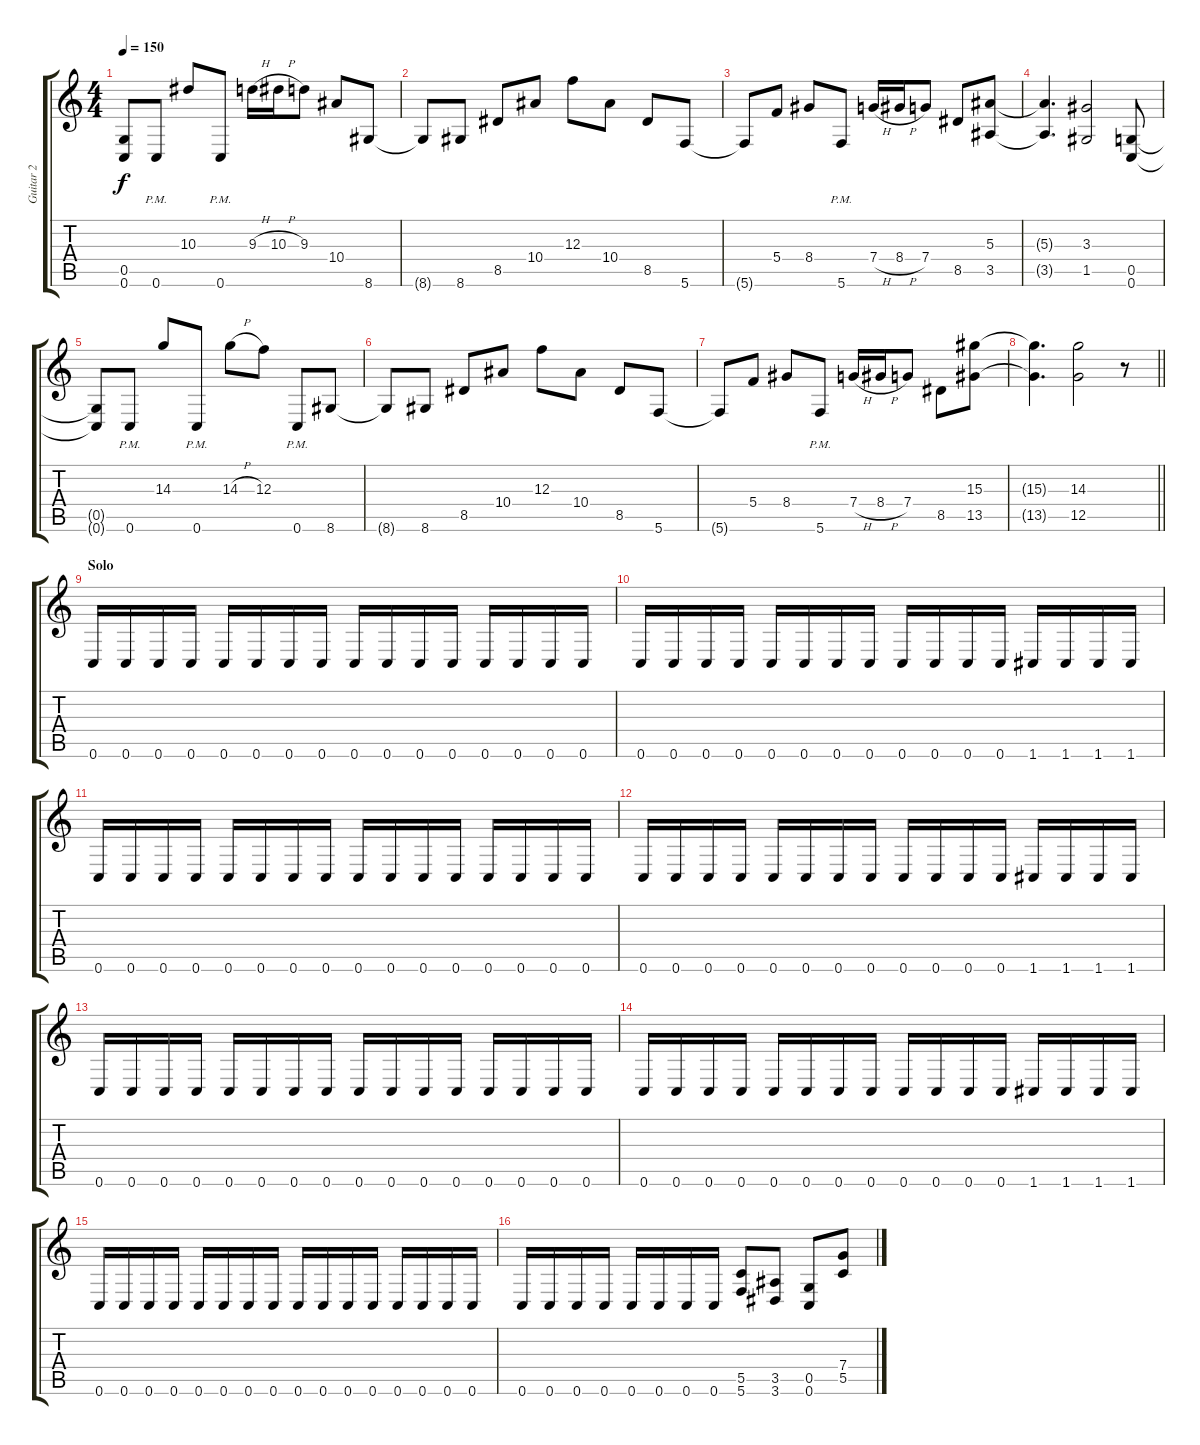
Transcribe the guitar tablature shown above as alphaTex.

\track ("Guitar 2" "Guitar 2") {instrument distortionguitar}
\staff {score tabs}
\tuning (D4 A3 F3 C3 G2 C2) {hide}
\ts (4 4)
\tempo 150
\clef g2
\ks c
(0.5{t} 0.6{t}).8{dy f} 0.6{pm}.8 10.3.8 0.6{pm}.8 9.3{h}.16 10.3{h}.16 9.3.8 10.4.8 8.6.8 |
8.6{t}.8 8.6.8 8.5.8 10.4.8 12.3.8 10.4.8 8.5.8 5.6.8 |
5.6{t}.8 5.4.8 8.4.8 5.6{pm}.8 7.4{h}.16 8.4{h}.16 7.4.8 8.5.8 (5.3 3.5).8 |
(5.3{t} 3.5{t}).4{d} (3.3 1.5).2 (0.5 0.6).8 |
(0.5{t} 0.6{t}).8 0.6{pm}.8 14.3.8 0.6{pm}.8 14.3{h}.8 12.3.8 0.6{pm}.8 8.6.8 |
8.6{t}.8 8.6.8 8.5.8 10.4.8 12.3.8 10.4.8 8.5.8 5.6.8 |
5.6{t}.8 5.4.8 8.4.8 5.6{pm}.8 7.4{h}.16 8.4{h}.16 7.4.8 8.5.8 (15.3 13.5).8 |
\barLineRight lightlight
(15.3{t} 13.5{t}).4{d} (14.3 12.5).2 r.8 |
\section ("" "Solo")
0.6.16 0.6.16 0.6.16 0.6.16 0.6.16 0.6.16 0.6.16 0.6.16 0.6.16 0.6.16 0.6.16 0.6.16 0.6.16 0.6.16 0.6.16 0.6.16 |
0.6.16 0.6.16 0.6.16 0.6.16 0.6.16 0.6.16 0.6.16 0.6.16 0.6.16 0.6.16 0.6.16 0.6.16 1.6.16 1.6.16 1.6.16 1.6.16 |
0.6.16 0.6.16 0.6.16 0.6.16 0.6.16 0.6.16 0.6.16 0.6.16 0.6.16 0.6.16 0.6.16 0.6.16 0.6.16 0.6.16 0.6.16 0.6.16 |
0.6.16 0.6.16 0.6.16 0.6.16 0.6.16 0.6.16 0.6.16 0.6.16 0.6.16 0.6.16 0.6.16 0.6.16 1.6.16 1.6.16 1.6.16 1.6.16 |
0.6.16 0.6.16 0.6.16 0.6.16 0.6.16 0.6.16 0.6.16 0.6.16 0.6.16 0.6.16 0.6.16 0.6.16 0.6.16 0.6.16 0.6.16 0.6.16 |
0.6.16 0.6.16 0.6.16 0.6.16 0.6.16 0.6.16 0.6.16 0.6.16 0.6.16 0.6.16 0.6.16 0.6.16 1.6.16 1.6.16 1.6.16 1.6.16 |
0.6.16 0.6.16 0.6.16 0.6.16 0.6.16 0.6.16 0.6.16 0.6.16 0.6.16 0.6.16 0.6.16 0.6.16 0.6.16 0.6.16 0.6.16 0.6.16 |
0.6.16 0.6.16 0.6.16 0.6.16 0.6.16 0.6.16 0.6.16 0.6.16 (5.5 5.6).8 (3.5 3.6).8 (0.5 0.6).8 (7.4 5.5).8
